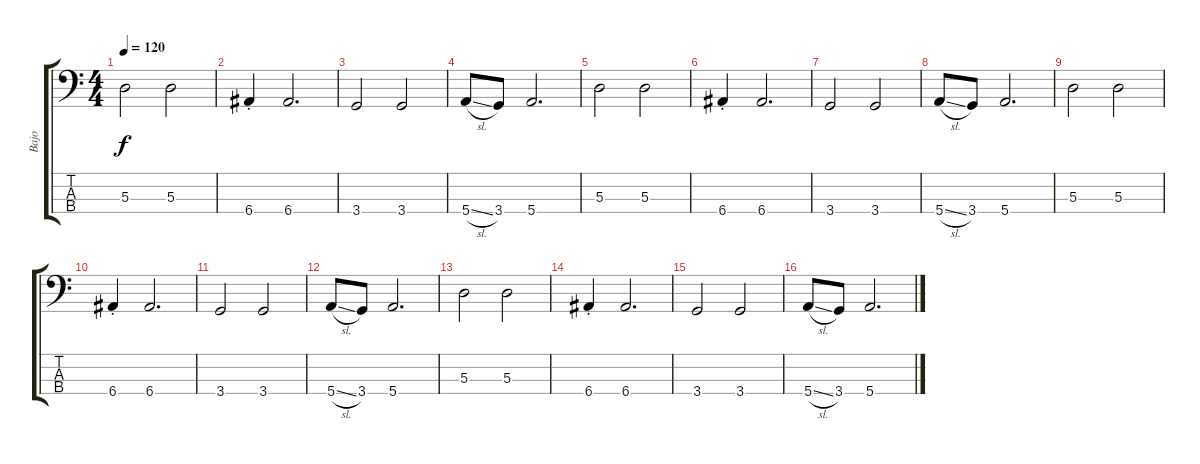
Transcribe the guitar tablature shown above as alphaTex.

\track ("Bajo" "Bajo") {instrument electricbassfinger}
\staff {score tabs}
\tuning (G2 D2 A1 E1) {hide}
\ts (4 4)
\tempo 120
\clef f4
\ks c
5.3.2{dy f} 5.3.2 |
6.4{st}.4 6.4.2{d} |
3.4.2 3.4.2 |
5.4{sl}.8 3.4.8 5.4.2{d} |
5.3.2 5.3.2 |
6.4{st}.4 6.4.2{d} |
3.4.2 3.4.2 |
5.4{sl}.8 3.4.8 5.4.2{d} |
5.3.2 5.3.2 |
6.4{st}.4 6.4.2{d} |
3.4.2 3.4.2 |
5.4{sl}.8 3.4.8 5.4.2{d} |
5.3.2 5.3.2 |
6.4{st}.4 6.4.2{d} |
3.4.2 3.4.2 |
5.4{sl}.8 3.4.8 5.4.2{d}
